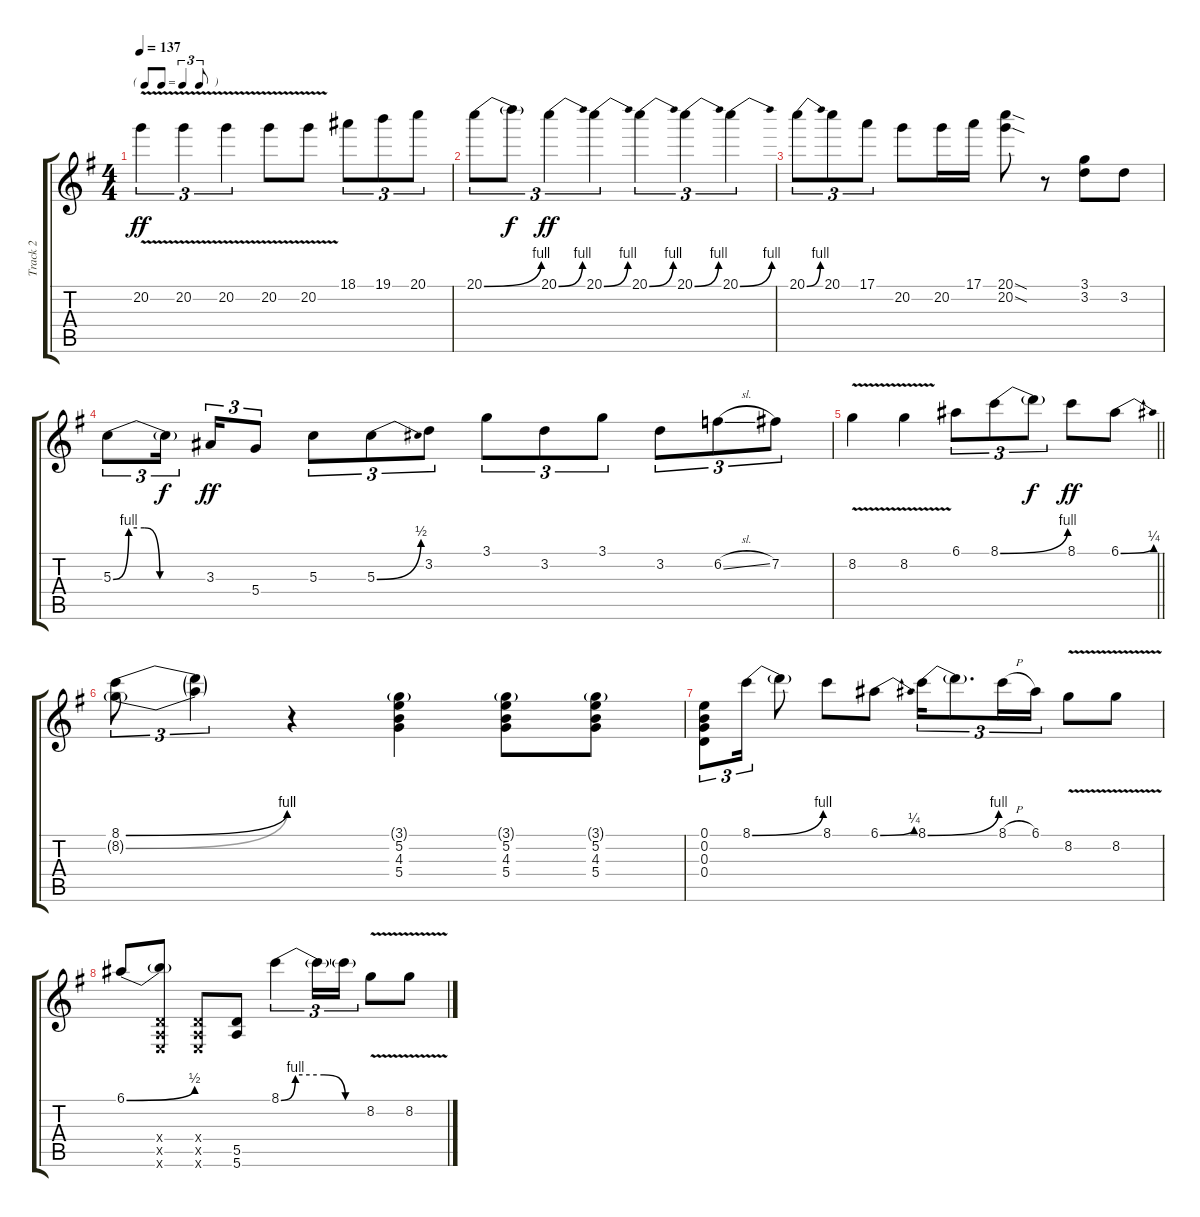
\track ("Track 2" "Track 2") {instrument electricguitarjazz}
\staff {score tabs}
\tuning (E4 B3 G3 D3 A2 E2) {hide}
\ts (4 4)
\tf triplet8th
\tempo 137
\clef g2
\ks g
20.2{v}.4{tu (3 2) dy ff} 20.2{v}.4{tu (3 2)} 20.2{v}.4{tu (3 2)} 20.2{v}.8 20.2{v}.8 18.1.8{tu (3 2)} 19.1.8{tu (3 2)} 20.1.8{tu (3 2)} |
20.1{be (bend 0 0 60 4)}.8{tu (3 2)} 20.1{t}.8{tu (3 2) dy f} 20.1{be (bend 0 0 60 4)}.4{tu (3 2) dy ff} 20.1{be (bend 0 0 60 4)}.4{tu (3 2)} 20.1{be (bend 0 0 60 4)}.4{tu (3 2)} 20.1{be (bend 0 0 60 4)}.4{tu (3 2)} 20.1{be (bend 0 0 60 4)}.4{tu (3 2)} |
20.1{be (bend 0 0 60 4)}.8{tu (3 2)} 20.1.8{tu (3 2)} 17.1.8{tu (3 2)} 20.2.8 20.2.16 17.1.16 (20.1{sod} 20.2{sod}).8 r.8 (3.1 3.2).8 3.2.8 |
5.3{be (custom 0 0 10 4 20 4 30 0 60 0)}.8{tu (3 2)} 5.3{t}.16{tu (3 2) dy f beam splitsecondary} 3.3.16{tu (3 2) dy ff} 5.4.8{tu (3 2)} 5.3.8{tu (3 2)} 5.3{be (bend 0 0 60 2)}.8{tu (3 2)} 3.2.8{tu (3 2)} 3.1.8{tu (3 2)} 3.2.8{tu (3 2)} 3.1.8{tu (3 2)} 3.2.8{tu (3 2)} 6.2{sl}.8{tu (3 2)} 7.2.8{tu (3 2)} |
\barLineRight lightlight
8.2{v}.4 8.2{v}.4 6.1.8{tu (3 2)} 8.1{be (bend 0 0 60 4)}.8{tu (3 2)} 8.1{t}.8{tu (3 2) dy f} 8.1.8{dy ff} 6.1{be (bend 0 0 60 1)}.8 |
(8.1{be (bend 0 0 60 4)} 8.2{be (bend 0 0 60 4) g}).8{tu (3 2)} (8.1{t} 8.2{t}).4{tu (3 2)} r.4 (3.1{g} 5.2 4.3 5.4).4 (3.1{g} 5.2 4.3 5.4).8 (3.1{g} 5.2 4.3 5.4).8 |
(0.1 0.2 0.3 0.4).8{tu (3 2)} 8.1{be (bend 0 0 60 4)}.16{tu (3 2)} 8.1{t}.8 8.1.8 6.1{be (bend 0 0 60 1)}.8 8.1{be (bend 0 0 60 4)}.16{tu (3 2)} 8.1{t}.8{d tu (3 2)} 8.1{h}.16{tu (3 2)} 6.1.16{tu (3 2)} 8.2{v}.8 8.2{v}.8 |
6.1{be (bend 0 0 60 2)}.8 (6.1{t} 0.4{x} 0.5{x} 0.6{x}).8 (0.4{x} 0.5{x} 0.6{x}).8 (5.5 5.6).8 8.1{be (custom 0 0 10 4 20 4 30 4 45 0 60 0)}.4{tu (3 2)} 8.1{t}.16{tu (3 2)} 8.1{t}.16{tu (3 2)} 8.2{v}.8 8.2{v}.8
